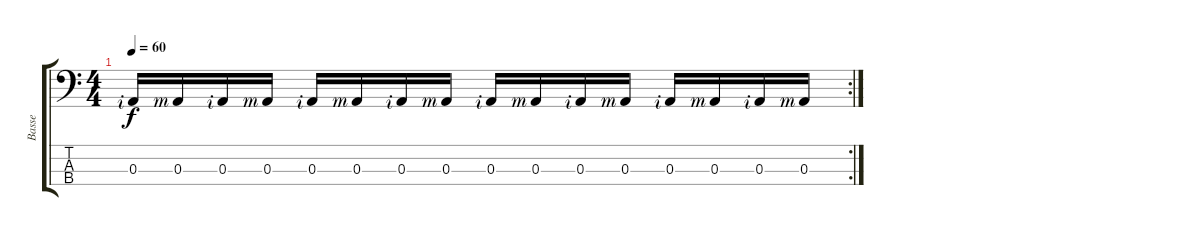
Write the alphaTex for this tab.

\track ("Basse" "Basse") {instrument electricbassfinger}
\staff {score tabs}
\tuning (G2 D2 A1 E1) {hide}
\rc 2
\ts (4 4)
\tempo 60
\clef f4
\ks c
0.3{rf 2}.16{dy f} 0.3{rf 3}.16 0.3{rf 2}.16 0.3{rf 3}.16 0.3{rf 2}.16 0.3{rf 3}.16 0.3{rf 2}.16 0.3{rf 3}.16 0.3{rf 2}.16 0.3{rf 3}.16 0.3{rf 2}.16 0.3{rf 3}.16 0.3{rf 2}.16 0.3{rf 3}.16 0.3{rf 2}.16 0.3{rf 3}.16
